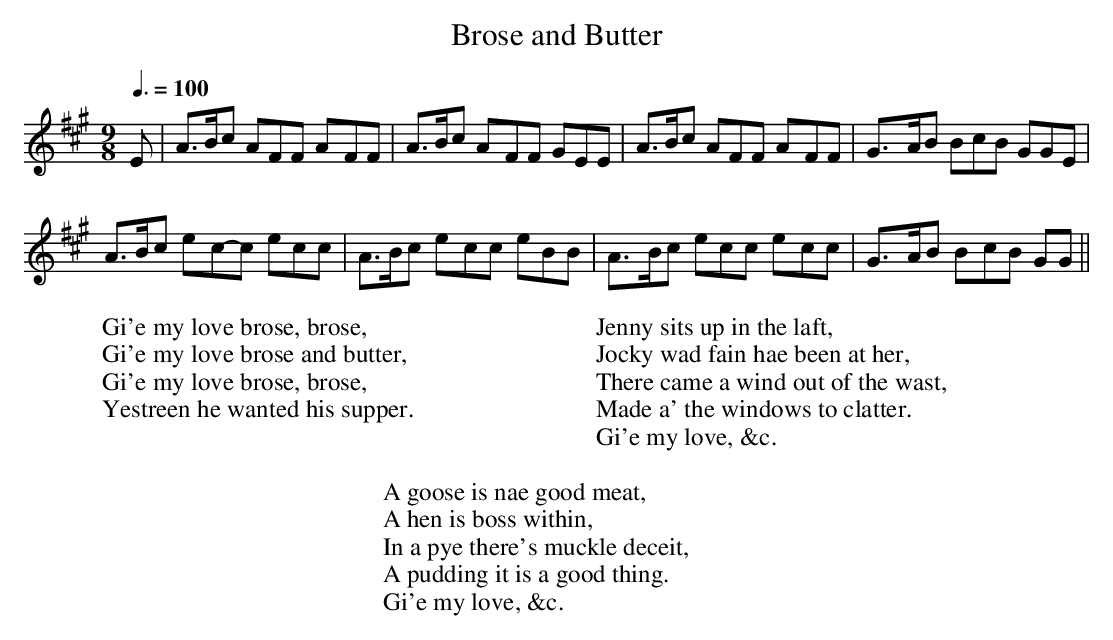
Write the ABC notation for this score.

X:1
T:Brose and Butter
M:9/8
L:1/8
Q:3/8=100
W:Gi'e my love brose, brose,
W:Gi'e my love brose and butter,
W:Gi'e my love brose, brose,
W:Yestreen he wanted his supper.
W:
W:Jenny sits up in the laft,
W:Jocky wad fain hae been at her,
W:There came a wind out of the wast,
W:Made a' the windows to clatter.
W:Gi'e my love, &c.
W:
W:A goose is nae good meat,
W:A hen is boss within,
W:In a pye there's muckle deceit,
W:A pudding it is a good thing.
W:Gi'e my love, &c.
K:A
E|A3/2B/c AFF A-FF|A3/2B/c A-FF GEE|A3/2B/c AFF A-FF|G3/2-A/B BcB GGE|
A3/2B/c e-c-c ecc|A3/2B/c e-cc eBB|A3/2-B/c ecc e-cc|G3/2-A/B B-cB GG||
